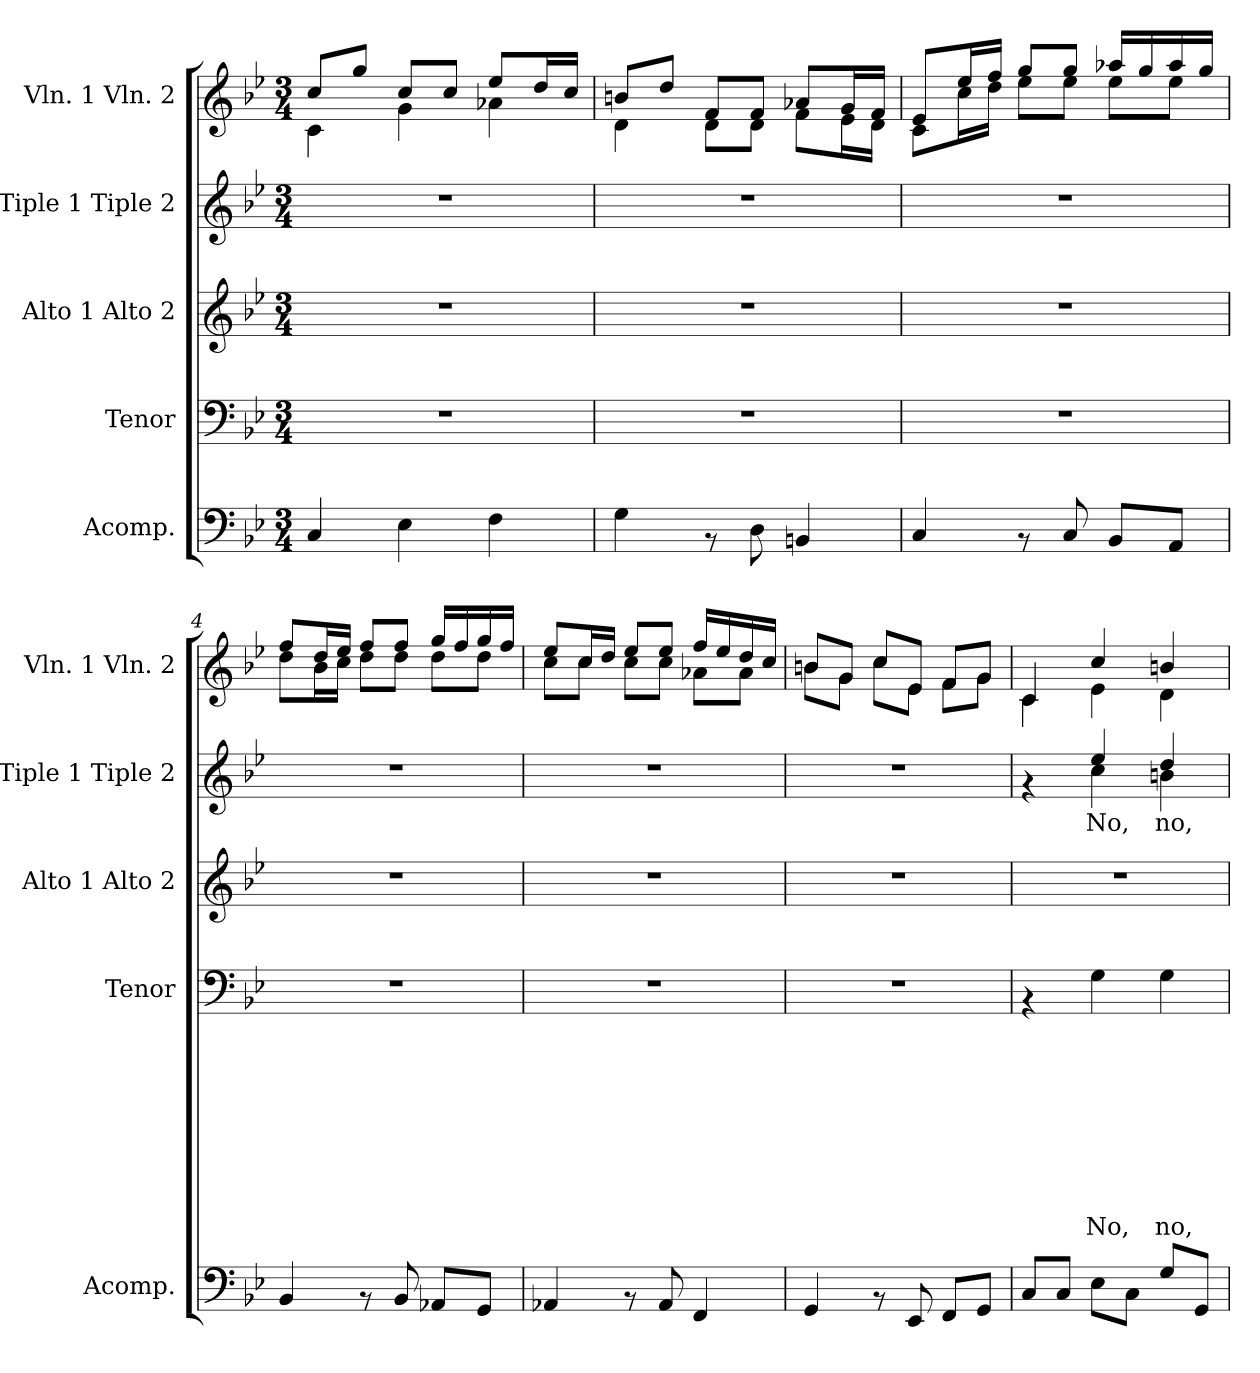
**kern	**kern	**text	**text	**text	**text	**text	**text	**text	**text	**text	**kern	**kern	**text	**kern
*part5	*part4	*part4	*part4	*part4	*part4	*part4	*part4	*part4	*part4	*part4	*part3	*part2	*part2	*part1
*staff5	*staff4	*staff4	*staff4	*staff4	*staff4	*staff4	*staff4	*staff4	*staff4	*staff4	*staff3	*staff2	*staff2	*staff1
*I"Acomp.	*I"Tenor	*	*	*	*	*	*	*	*	*	*I"Alto 1 Alto 2	*I"Tiple 1 Tiple 2	*	*I"Vln. 1 Vln. 2
*I'Acomp.	*I'Tenor	*	*	*	*	*	*	*	*	*	*I'Alto 1 Alto 2	*I'Tiple 1 Tiple 2	*	*I'Vln. 1 Vln. 2
!!LO:PB:g=z
*clefF4	*clefF4	*	*	*	*	*	*	*	*	*	*clefG2	*clefG2	*	*clefG2
*k[b-e-]	*k[b-e-]	*	*	*	*	*	*	*	*	*	*k[b-e-]	*k[b-e-]	*	*k[b-e-]
*B-:	*B-:	*	*	*	*	*	*	*	*	*	*B-:	*B-:	*	*B-:
*M3/4	*M3/4	*	*	*	*	*	*	*	*	*	*M3/4	*M3/4	*	*M3/4
=1	=1	=1	=1	=1	=1	=1	=1	=1	=1	=1	=1	=1	=1	=1
*	*	*	*	*	*	*	*	*	*	*	*	*	*	*^
4C/	2.r	.	.	.	.	.	.	.	.	.	2.r	2.r	.	8cc/L	4c\
.	.	.	.	.	.	.	.	.	.	.	.	.	.	8gg/J	.
4E-\	.	.	.	.	.	.	.	.	.	.	.	.	.	8cc/L	4g\
.	.	.	.	.	.	.	.	.	.	.	.	.	.	8cc/J	.
4F\	.	.	.	.	.	.	.	.	.	.	.	.	.	8ee-/L	4a-X\
.	.	.	.	.	.	.	.	.	.	.	.	.	.	16dd/L	.
.	.	.	.	.	.	.	.	.	.	.	.	.	.	16cc/JJ	.
=2	=2	=2	=2	=2	=2	=2	=2	=2	=2	=2	=2	=2	=2	=2	=2
4G\	2.r	.	.	.	.	.	.	.	.	.	2.r	2.r	.	8bn/L	4d\
.	.	.	.	.	.	.	.	.	.	.	.	.	.	8dd/J	.
8rAA	.	.	.	.	.	.	.	.	.	.	.	.	.	8f/L	8d\L
8D\	.	.	.	.	.	.	.	.	.	.	.	.	.	8f/J	8d\J
4BBn/	.	.	.	.	.	.	.	.	.	.	.	.	.	8a-X/L	8f\L
.	.	.	.	.	.	.	.	.	.	.	.	.	.	16g/L	16e-\L
.	.	.	.	.	.	.	.	.	.	.	.	.	.	16f/JJ	16d\JJ
=3	=3	=3	=3	=3	=3	=3	=3	=3	=3	=3	=3	=3	=3	=3	=3
4C/	2.r	.	.	.	.	.	.	.	.	.	2.r	2.r	.	8e-/L	8c\L
.	.	.	.	.	.	.	.	.	.	.	.	.	.	16ee-/L	16cc\L
.	.	.	.	.	.	.	.	.	.	.	.	.	.	16ff/JJ	16dd\JJ
8rAA	.	.	.	.	.	.	.	.	.	.	.	.	.	8gg/L	8ee-\L
8C/	.	.	.	.	.	.	.	.	.	.	.	.	.	8gg/J	8ee-\J
8BB-/L	.	.	.	.	.	.	.	.	.	.	.	.	.	16aa-X/LL	8ee-\L
.	.	.	.	.	.	.	.	.	.	.	.	.	.	16gg/	.
8AA/J	.	.	.	.	.	.	.	.	.	.	.	.	.	16aa-/	8ee-\J
.	.	.	.	.	.	.	.	.	.	.	.	.	.	16gg/JJ	.
=4	=4	=4	=4	=4	=4	=4	=4	=4	=4	=4	=4	=4	=4	=4	=4
4BB-/	2.r	.	.	.	.	.	.	.	.	.	2.r	2.r	.	8ff/L	8dd\L
.	.	.	.	.	.	.	.	.	.	.	.	.	.	16dd/L	16b-\L
.	.	.	.	.	.	.	.	.	.	.	.	.	.	16ee-/JJ	16cc\JJ
8rAA	.	.	.	.	.	.	.	.	.	.	.	.	.	8ff/L	8dd\L
8BB-/	.	.	.	.	.	.	.	.	.	.	.	.	.	8ff/J	8dd\J
8AA-X/L	.	.	.	.	.	.	.	.	.	.	.	.	.	16gg/LL	8dd\L
.	.	.	.	.	.	.	.	.	.	.	.	.	.	16ff/	.
8GG/J	.	.	.	.	.	.	.	.	.	.	.	.	.	16gg/	8dd\J
.	.	.	.	.	.	.	.	.	.	.	.	.	.	16ff/JJ	.
!!LO:LB:g=z	!!
=5	=5	=5	=5	=5	=5	=5	=5	=5	=5	=5	=5	=5	=5	=5	=5
4AA-X/	2.r	.	.	.	.	.	.	.	.	.	2.r	2.r	.	8ee-/L	8cc\L
.	.	.	.	.	.	.	.	.	.	.	.	.	.	16cc/L	8cc\J
.	.	.	.	.	.	.	.	.	.	.	.	.	.	16dd/JJ	.
8rAA	.	.	.	.	.	.	.	.	.	.	.	.	.	8ee-/L	8cc\L
8AA-/	.	.	.	.	.	.	.	.	.	.	.	.	.	8ee-/J	8cc\J
4FF/	.	.	.	.	.	.	.	.	.	.	.	.	.	16ff/LL	8a-X\L
.	.	.	.	.	.	.	.	.	.	.	.	.	.	16ee-/	.
.	.	.	.	.	.	.	.	.	.	.	.	.	.	16dd/	8a-\J
.	.	.	.	.	.	.	.	.	.	.	.	.	.	16cc/JJ	.
=6	=6	=6	=6	=6	=6	=6	=6	=6	=6	=6	=6	=6	=6	=6	=6
4GG/	2.r	.	.	.	.	.	.	.	.	.	2.r	2.r	.	8bn/L	8b\L
.	.	.	.	.	.	.	.	.	.	.	.	.	.	8g/J	8g\J
8rAA	.	.	.	.	.	.	.	.	.	.	.	.	.	8cc/L	8cc\L
8EE-/	.	.	.	.	.	.	.	.	.	.	.	.	.	8e-/J	8e-\J
8FF/L	.	.	.	.	.	.	.	.	.	.	.	.	.	8f/L	8f\L
8GG/J	.	.	.	.	.	.	.	.	.	.	.	.	.	8g/J	8g\J
=7	=7	=7	=7	=7	=7	=7	=7	=7	=7	=7	=7	=7	=7	=7	=7
*	*	*	*	*	*	*	*	*	*	*	*	*^	*	*	*
8C/L	4rAA	.	.	.	.	.	.	.	.	.	2.r	4rf	4ryy	.	4c/	4c\
8C/J	.	.	.	.	.	.	.	.	.	.	.	.	.	.	.	.
!	!	!	!	!	!	!	!	!	!	!LO:LY:b	!	!	!	!LO:LY:b	!	!
8E-\L	4G\	.	.	.	.	.	.	.	.	No,	.	4ee-/	4cc\	No,	4cc/	4e-\
8C\J	.	.	.	.	.	.	.	.	.	.	.	.	.	.	.	.
!	!	!	!	!	!	!	!	!	!	!LO:LY:b	!	!	!	!LO:LY:b	!	!
8G/L	4G\	.	.	.	.	.	.	.	.	no,	.	4dd/	4bn\	no,	4bn/	4d\
8GG/J	.	.	.	.	.	.	.	.	.	.	.	.	.	.	.	.
*	*	*	*	*	*	*	*	*	*	*	*	*v	*v	*	*	*
*	*	*	*	*	*	*	*	*	*	*	*	*	*	*v	*v
=	=	=	=	=	=	=	=	=	=	=	=	=	=	=
*-	*-	*-	*-	*-	*-	*-	*-	*-	*-	*-	*-	*-	*-	*-
